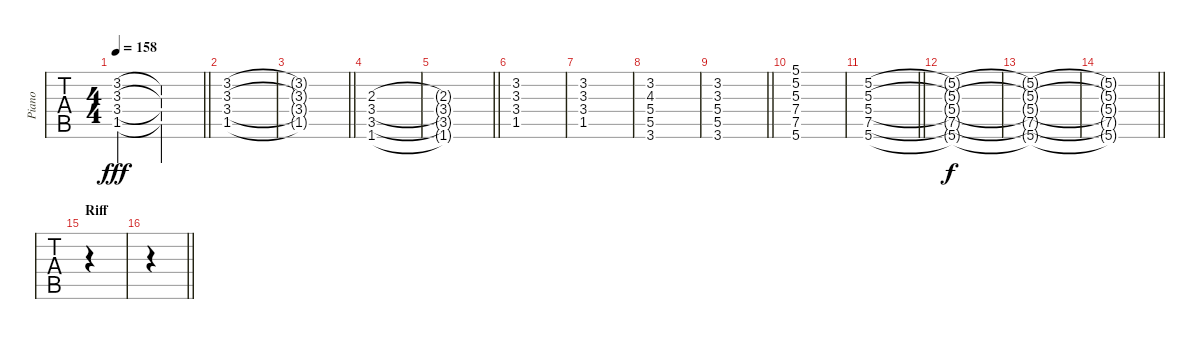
\track ("Piano" "Piano") {instrument electricgrandpiano}
\staff {tabs}
\tuning (E4 B3 G3 D3 A2 E2) {hide}
\ts (4 4)
\tempo 158
\clef g2
\barLineRight lightlight
\ks c
(3.2 3.3 3.4 1.5).2{dy fff} (3.2{t} 3.3{t} 3.4{t} 1.5{t}).2 |
(3.2 3.3 3.4 1.5).1 |
\barLineRight lightlight
(3.2{t} 3.3{t} 3.4{t} 1.5{t}).1 |
(2.3 3.4 3.5 1.6).1 |
\barLineRight lightlight
(2.3{t} 3.4{t} 3.5{t} 1.6{t}).1 |
(3.2 3.3 3.4 1.5).1 |
(3.2 3.3 3.4 1.5).1 |
(3.2 4.3 5.4 5.5 3.6).1 |
\barLineRight lightlight
(3.2 3.3 5.4 5.5 3.6).1 |
(5.1 5.2 5.3 7.4 7.5 5.6).1 |
\barLineRight lightlight
(5.2 5.3 5.4 7.5 5.6).1 |
(5.2{t} 5.3{t} 5.4{t} 7.5{t} 5.6{t}).1{dy f} |
(5.2{t} 5.3{t} 5.4{t} 7.5{t} 5.6{t}).1 |
\barLineRight lightlight
(5.2{t} 5.3{t} 5.4{t} 7.5{t} 5.6{t}).1 |
\section ("" "Riff")
|
\barLineRight lightlight
